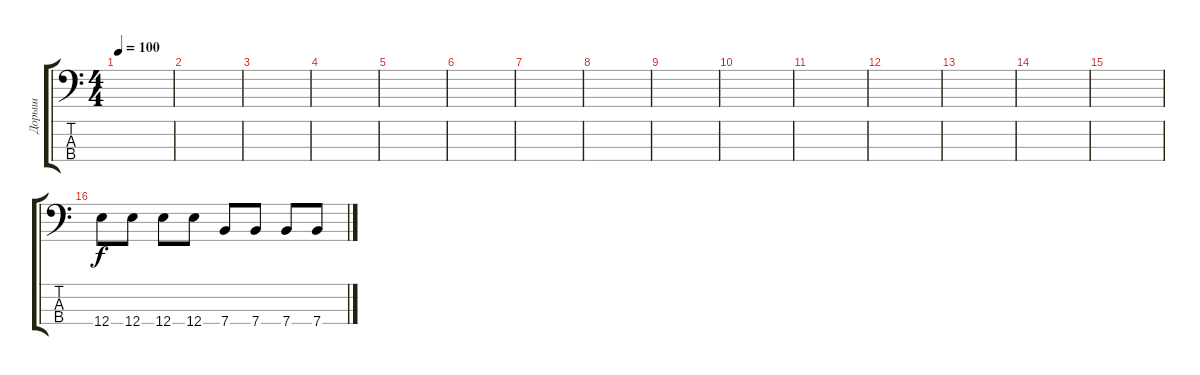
\track ("Дорыш" "Дорыш") {instrument electricbassfinger}
\staff {score tabs}
\tuning (G2 D2 A1 E1) {hide}
\ts (4 4)
\tempo 100
\clef f4
\ks c
|
|
|
|
|
|
|
|
|
|
|
|
|
|
|
12.4.8 12.4.8 12.4.8 12.4.8 7.4.8 7.4.8 7.4.8 7.4.8
